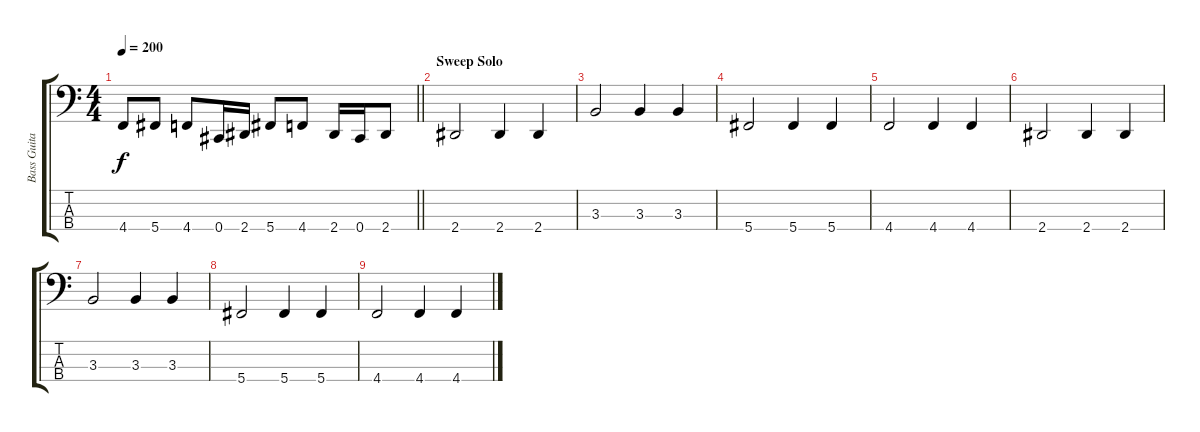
\track ("Bass Guitar" "Bass Guita") {instrument electricbasspick}
\staff {score tabs}
\tuning (Gb2 Db2 Ab1 Db1) {hide}
\ts (4 4)
\tempo 200
\clef f4
\barLineRight lightlight
\ks c
4.4{t}.8{dy f} 5.4.8 4.4.8 0.4.16 2.4.16 5.4.8 4.4.8 2.4.16 0.4.16 2.4.8 |
\section ("" "Sweep Solo")
2.4.2 2.4.4 2.4.4 |
3.3.2 3.3.4 3.3.4 |
5.4.2 5.4.4 5.4.4 |
4.4.2 4.4.4 4.4.4 |
2.4.2 2.4.4 2.4.4 |
3.3.2 3.3.4 3.3.4 |
5.4.2 5.4.4 5.4.4 |
4.4.2 4.4.4 4.4.4
